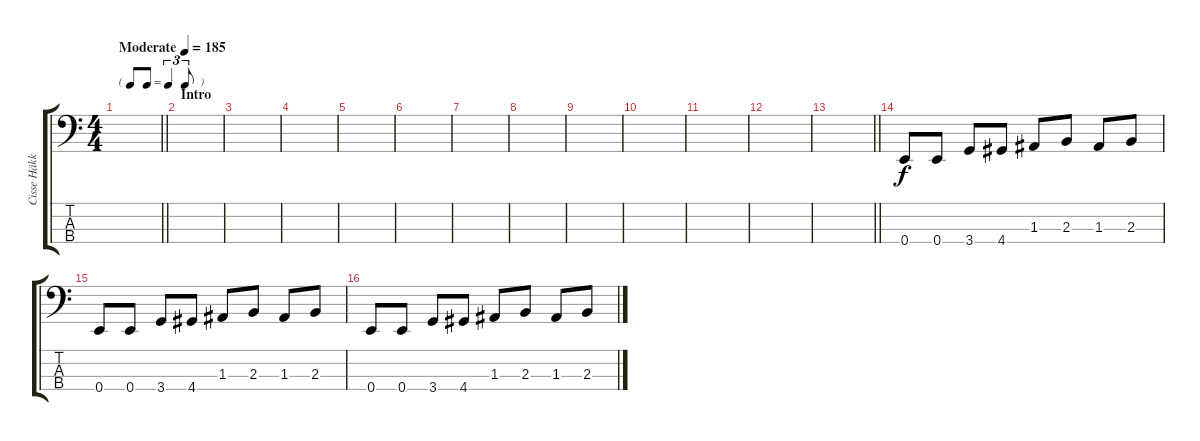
\track ("Cisse Häkkinen" "Cisse Häkk") {instrument electricbasspick}
\staff {score tabs}
\tuning (G2 D2 A1 E1) {hide}
\ts (4 4)
\tf triplet8th
\tempo (185 "Moderate")
\clef f4
\barLineRight lightlight
\ks c
|
\section ("" "Intro")
|
|
|
|
|
|
|
|
|
|
|
\barLineRight lightlight
|
\section ("" "")
0.4.8 0.4.8 3.4.8 4.4.8 1.3.8 2.3.8 1.3.8 2.3.8 |
0.4.8 0.4.8 3.4.8 4.4.8 1.3.8 2.3.8 1.3.8 2.3.8 |
0.4.8 0.4.8 3.4.8 4.4.8 1.3.8 2.3.8 1.3.8 2.3.8
